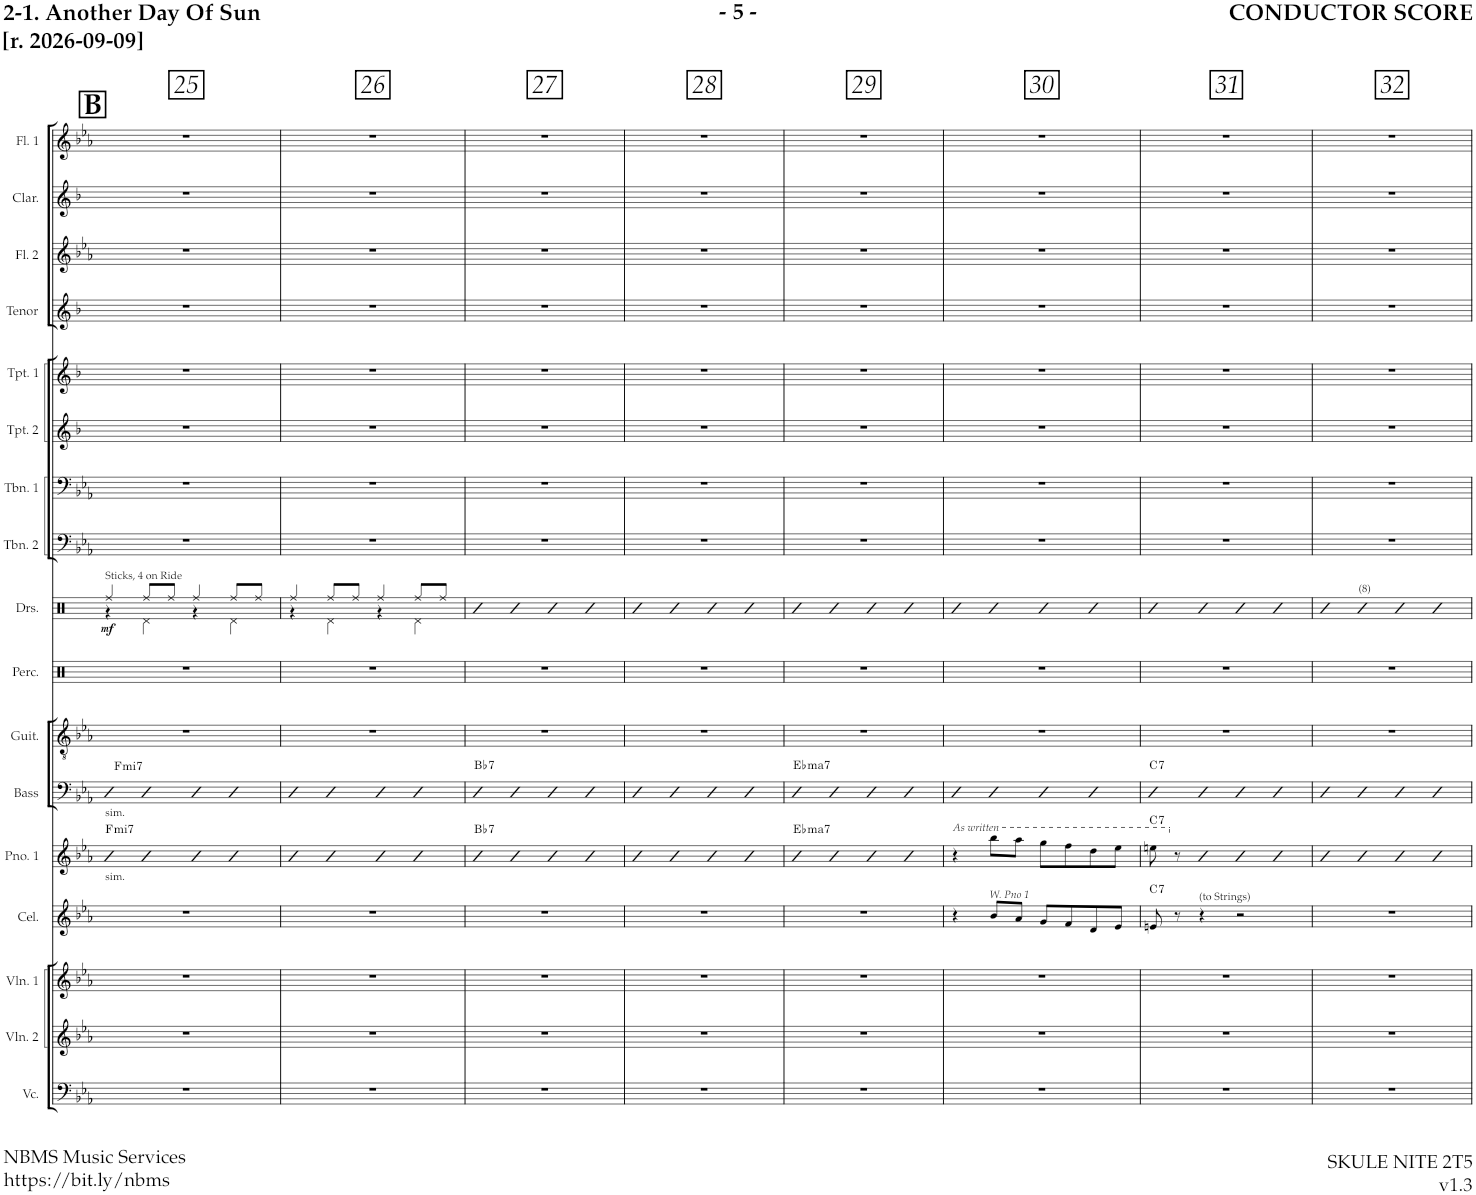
**kern	**kern	**kern	**kern	**harte	**kern	**harte	**kern	**kern	**dynam	**harte	**kern	**kern	**kern	**dynam	**kern	**kern	**kern	**kern	**kern	**kern	**kern	**kern
*part17	*part16	*part15	*part14	*part14	*part13	*part13	*part12	*part12	*part12	*part12	*part11	*part10	*part9	*part9	*part8	*part7	*part6	*part5	*part4	*part3	*part2	*part1
*staff18	*staff17	*staff16	*staff15	*	*staff14	*	*staff13	*staff12	*staff12/13	*	*staff11	*staff10	*staff9	*staff9	*staff8	*staff7	*staff6	*staff5	*staff4	*staff3	*staff2	*staff1
*I"Violoncello	*I"Violin 2	*I"Violin 1	*I"Piano 2	*	*I"Piano 1	*	*I"Bass	*	*	*	*I"Guitar	*I"Percussion	*I"Drumset	*	*I"Trombone 2	*I"Trombone 1	*I"Trumpet 2	*I"Trumpet 1	*I"REED 4 (Tenor Sax)	*I"REED 3 (Alto Sax, Flute)	*I"REED 2 (Clarinet)	*I"Flute (Doubles Bari Sax)
*I'Vc.	*I'Vln. 2	*I'Vln. 1	*I'Pno. 2	*	*I'Pno. 1	*	*I'Bass	*	*	*	*I'Guit.	*I'Perc.	*I'Drs.	*	*I'Tbn. 2	*I'Tbn. 1	*I'Tpt. 2	*I'Tpt. 1	*I'Tenor	*I'Alto	*I'Clar.	*I'Fl. 1
!!LO:PB:g=z
*clefF4	*clefG2	*clefG2	*clefG2	*	*clefG2	*	*clefF4	*clefF4	*	*	*clefGv2	*clefX	*clefX	*	*clefF4	*clefF4	*clefG2	*clefG2	*clefG2	*clefG2	*clefG2	*clefG2
*	*	*	*Trd-7c-12	*	*	*	*Trd7c12	*Trd7c12	*	*	*	*	*	*	*	*	*Trd1c2	*Trd1c2	*Trd8c14	*Trd5c9	*Trd1c2	*Trd12c21
*k[b-e-a-]	*k[b-e-a-]	*k[b-e-a-]	*k[b-e-a-]	*	*k[b-e-a-]	*	*k[b-e-a-]	*k[b-e-a-]	*	*	*k[b-e-a-]	*k[]	*k[]	*	*k[b-e-a-]	*k[b-e-a-]	*k[b-]	*k[b-]	*k[b-]	*k[b-e-a-]	*k[b-]	*k[b-e-a-]
*M2/2	*M2/2	*M2/2	*M2/2	*	*M2/2	*	*M2/2	*M2/2	*	*	*M2/2	*M2/2	*M2/2	*	*M2/2	*M2/2	*M2/2	*M2/2	*M2/2	*M2/2	*M2/2	*M2/2
*met(c|)	*met(c|)	*met(c|)	*met(c|)	*	*met(c|)	*	*met(c|)	*met(c|)	*	*	*met(c|)	*met(c|)	*met(c|)	*	*met(c|)	*met(c|)	*met(c|)	*met(c|)	*met(c|)	*met(c|)	*met(c|)	*met(c|)
!!LO:REH:place=s1:a:B:cj:fs=14:t=B
=25	=25	=25	=25	=25	=25	=25	=25	=25	=25	=25	=25	=25	=25	=25	=25	=25	=25	=25	=25	=25	=25	=25
*	*	*	*	*	*	*	*	*	*	*	*	*	*^	*	*	*	*	*	*	*	*	*
!	!	!	!	!	!	!	!	!	!	!	!	!	!LO:TX:a:t=Sticks, 4 on Ride	!	!	!	!	!	!	!	!	!	!
!	!	!	!	!	!	!	!	!LO:TX:b:t=sim.	!	!	!	!	!	!	!	!	!	!	!	!	!	!	!
!	!	!	!	!	!	!	!LO:TX:a:t=WALK -	!	!	!	!	!	!	!	!	!	!	!	!	!	!	!	!
!	!	!	!	!	!	!	!LO:TX:a:i:t=Quarters, 4-feel	!	!	!	!	!	!	!	!	!	!	!	!	!	!	!	!
!	!	!	!	!	!LO:TX:b:t=sim.	!	!	!	!	!	!	!	!	!	!	!	!	!	!	!	!	!	!
!	!	!	!	!	!	!LO:H:kt=mi7	!	!	!LO:DY:b=2	!LO:H:n=1:kt=mi7	!	!	!	!	!LO:DY:b	!	!	!	!	!	!	!	!
!	!	!	!	!	!	!	!	!	!	!LO:H:n=2:kt=mi7	!	!	!	!	!	!	!	!	!	!	!	!	!
1r	1r	1r	1r	.	4BBB-	F:min7	4F	4BB-	mf	F:min7 F:min7	1r	1r	4Rff/	4r	mf	1r	1r	1r	1r	1r	1r	1r	1r
.	.	.	.	.	4AAA-	.	4E-	4AA-	.	.	.	.	8Rff/L	4Rd\	.	.	.	.	.	.	.	.	.
.	.	.	.	.	.	.	.	.	.	.	.	.	8Rff/J	.	.	.	.	.	.	.	.	.	.
.	.	.	.	.	4GGG	.	4D	4GG	.	.	.	.	4Rff/	4r	.	.	.	.	.	.	.	.	.
.	.	.	.	.	4FFF	.	4C	4FF	.	.	.	.	8Rff/L	4Rd\	.	.	.	.	.	.	.	.	.
.	.	.	.	.	.	.	.	.	.	.	.	.	8Rff/J	.	.	.	.	.	.	.	.	.	.
=26	=26	=26	=26	=26	=26	=26	=26	=26	=26	=26	=26	=26	=26	=26	=26	=26	=26	=26	=26	=26	=26	=26	=26
1r	1r	1r	1r	.	4BBB-	.	4BB-	4BB-	.	.	1r	1r	4Rff/	4r	.	1r	1r	1r	1r	1r	1r	1r	1r
.	.	.	.	.	4CC	.	4AA-	4C	.	.	.	.	8Rff/L	4Rd\	.	.	.	.	.	.	.	.	.
.	.	.	.	.	.	.	.	.	.	.	.	.	8Rff/J	.	.	.	.	.	.	.	.	.	.
.	.	.	.	.	4DD	.	4GG	4D	.	.	.	.	4Rff/	4r	.	.	.	.	.	.	.	.	.
.	.	.	.	.	4BBB-	.	4FF	4BB-	.	.	.	.	8Rff/L	4Rd\	.	.	.	.	.	.	.	.	.
.	.	.	.	.	.	.	.	.	.	.	.	.	8Rff/J	.	.	.	.	.	.	.	.	.	.
*	*	*	*	*	*	*	*	*	*	*	*	*	*v	*v	*	*	*	*	*	*	*	*	*
=27	=27	=27	=27	=27	=27	=27	=27	=27	=27	=27	=27	=27	=27	=27	=27	=27	=27	=27	=27	=27	=27	=27
!	!	!	!	!	!	!LO:H:kt=7	!	!	!	!LO:H:n=1:kt=7	!	!	!	!	!	!	!	!	!	!	!	!
!	!	!	!	!	!	!	!	!	!	!LO:H:n=2:kt=7	!	!	!	!	!	!	!	!	!	!	!	!
1r	1r	1r	1r	.	4BB-	Bb:7	4BB-	4B-	.	Bb:7 Bb:7	1r	1r	4R	.	1r	1r	1r	1r	1r	1r	1r	1r
.	.	.	.	.	4AA-	.	4C	4A-	.	.	.	.	4R	.	.	.	.	.	.	.	.	.
.	.	.	.	.	4GG	.	4D	4G	.	.	.	.	4R	.	.	.	.	.	.	.	.	.
.	.	.	.	.	4FF	.	4BB-	4F	.	.	.	.	4R	.	.	.	.	.	.	.	.	.
=28	=28	=28	=28	=28	=28	=28	=28	=28	=28	=28	=28	=28	=28	=28	=28	=28	=28	=28	=28	=28	=28	=28
1r	1r	1r	1r	.	4EE-	.	4B-	4E-	.	.	1r	1r	4R	.	1r	1r	1r	1r	1r	1r	1r	1r
.	.	.	.	.	4DD	.	4A-	4D	.	.	.	.	4R	.	.	.	.	.	.	.	.	.
.	.	.	.	.	4CC	.	4G	4C	.	.	.	.	4R	.	.	.	.	.	.	.	.	.
.	.	.	.	.	4BBB-	.	4F	4BB-	.	.	.	.	4R	.	.	.	.	.	.	.	.	.
=29	=29	=29	=29	=29	=29	=29	=29	=29	=29	=29	=29	=29	=29	=29	=29	=29	=29	=29	=29	=29	=29	=29
!	!	!	!	!	!	!LO:H:kt=ma7	!	!	!	!LO:H:n=1:kt=ma7	!	!	!	!	!	!	!	!	!	!	!	!
!	!	!	!	!	!	!	!	!	!	!LO:H:n=2:kt=ma7	!	!	!	!	!	!	!	!	!	!	!	!
1r	1r	1r	1r	.	4EE-	Eb:maj7	4E-	4E-	.	Eb:maj7 Eb:maj7	1r	1r	4R	.	1r	1r	1r	1r	1r	1r	1r	1r
.	.	.	.	.	4FF	.	4D	4F	.	.	.	.	4R	.	.	.	.	.	.	.	.	.
.	.	.	.	.	4GG	.	4C	4G	.	.	.	.	4R	.	.	.	.	.	.	.	.	.
.	.	.	.	.	4EE-	.	4BB-	4E-	.	.	.	.	4R	.	.	.	.	.	.	.	.	.
=30	=30	=30	=30	=30	=30	=30	=30	=30	=30	=30	=30	=30	=30	=30	=30	=30	=30	=30	=30	=30	=30	=30
!	!	!	!	!	!LO:TX:a:t=As written	!	!	!	!	!	!	!	!	!	!	!	!	!	!	!	!	!
1r	1r	1r	4r	.	4r	.	4E-	4E-	.	.	1r	1r	4R	.	1r	1r	1r	1r	1r	1r	1r	1r
!	!	!	!LO:TX:a:i:t=W. Pno 1	!	!	!	!	!	!	!	!	!	!	!	!	!	!	!	!	!	!	!
.	.	.	8b-/L	.	8bb-\L	.	4F	4F	.	.	.	.	4R	.	.	.	.	.	.	.	.	.
.	.	.	8a-/J	.	8aa-\J	.	.	.	.	.	.	.	.	.	.	.	.	.	.	.	.	.
.	.	.	8g/L	.	8gg\L	.	4G	4G	.	.	.	.	4R	.	.	.	.	.	.	.	.	.
.	.	.	8f/	.	8ff\	.	.	.	.	.	.	.	.	.	.	.	.	.	.	.	.	.
.	.	.	8d/	.	8dd\	.	4E-	4E-	.	.	.	.	4R	.	.	.	.	.	.	.	.	.
.	.	.	8e-/J	.	8ee-\J	.	.	.	.	.	.	.	.	.	.	.	.	.	.	.	.	.
=31	=31	=31	=31	=31	=31	=31	=31	=31	=31	=31	=31	=31	=31	=31	=31	=31	=31	=31	=31	=31	=31	=31
!	!	!	!	!LO:H:kt=7	!	!LO:H:kt=7	!	!	!	!LO:H:n=1:kt=7	!	!	!	!	!	!	!	!	!	!	!	!
!	!	!	!	!	!	!	!	!	!	!LO:H:n=2:kt=7	!	!	!	!	!	!	!	!	!	!	!	!
1r	1r	1r	8en/	C:7	8een\	C:7	4C	4BB-	.	C:7 C:7	1r	1r	4R	.	1r	1r	1r	1r	1r	1r	1r	1r
.	.	.	8r	.	8r	.	.	.	.	.	.	.	.	.	.	.	.	.	.	.	.	.
!	!	!	!LO:TX:a:t=(to Strings)	!	!	!	!	!	!	!	!	!	!	!	!	!	!	!	!	!	!	!
.	.	.	4r	.	4AAA-	.	4D	4AA-	.	.	.	.	4R	.	.	.	.	.	.	.	.	.
.	.	.	2r	.	4GGG	.	4En	4GG	.	.	.	.	4R	.	.	.	.	.	.	.	.	.
.	.	.	.	.	4FFF	.	4G	4FF	.	.	.	.	4R	.	.	.	.	.	.	.	.	.
=32	=32	=32	=32	=32	=32	=32	=32	=32	=32	=32	=32	=32	=32	=32	=32	=32	=32	=32	=32	=32	=32	=32
1r	1r	1r	1r	.	4BBB-	.	4c	4BB-	.	.	1r	1r	4R	.	1r	1r	1r	1r	1r	1r	1r	1r
!	!	!	!	!	!	!	!	!	!	!	!	!	!LO:TX:a:t=(8)	!	!	!	!	!	!	!	!	!
.	.	.	.	.	4CC	.	4B-	4C	.	.	.	.	4R	.	.	.	.	.	.	.	.	.
.	.	.	.	.	4DD	.	4A-	4D	.	.	.	.	4R	.	.	.	.	.	.	.	.	.
.	.	.	.	.	4BBB-	.	4G	4BB-	.	.	.	.	4R	.	.	.	.	.	.	.	.	.
=	=	=	=	=	=	=	=	=	=	=	=	=	=	=	=	=	=	=	=	=	=	=
*-	*-	*-	*-	*-	*-	*-	*-	*-	*-	*-	*-	*-	*-	*-	*-	*-	*-	*-	*-	*-	*-	*-
